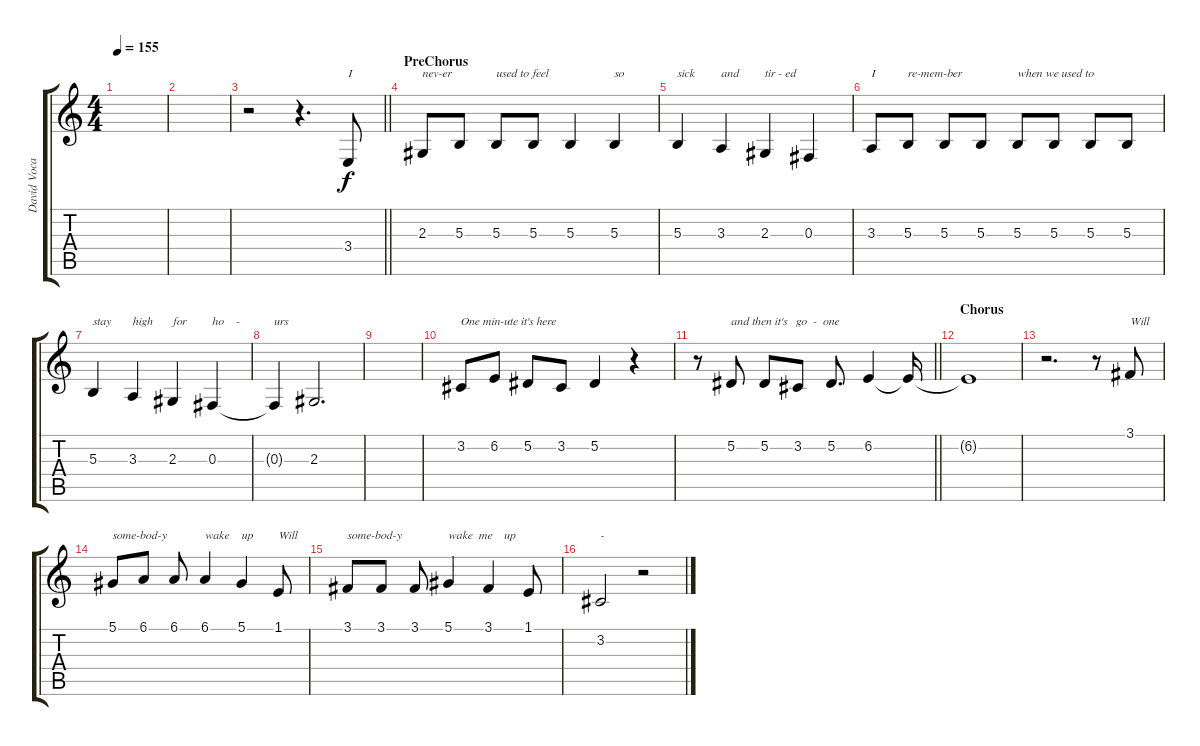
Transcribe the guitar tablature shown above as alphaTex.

\track ("David Vocals" "David Voca") {instrument synthvoice}
\staff {score tabs}
\tuning (Eb4 Bb3 Gb3 Db3 Ab2 Eb2) {hide}
\ts (4 4)
\tempo 155
\clef g2
\ks c
|
|
\barLineRight lightlight
r.2 r.4{d} 3.4.8{txt "I"} |
\section ("" "PreChorus")
2.3.8{txt "nev-er"} 5.3.8 5.3.8{txt "used to feel"} 5.3.8 5.3.4 5.3.4{txt "so"} |
5.3.4{txt "sick"} 3.3.4{txt "and"} 2.3.4{txt "tir - ed"} 0.3.4 |
3.3.8{txt "I"} 5.3.8{txt "re-mem-ber"} 5.3.8 5.3.8 5.3.8{txt "when we used to"} 5.3.8 5.3.8 5.3.8 |
5.3.4{txt "stay"} 3.3.4{txt "high"} 2.3.4{txt "for"} 0.3.4{txt "ho    -"} |
0.3{t}.4{txt "urs"} 2.3.2{d} |
|
3.2.8{txt "One min-ute it's here"} 6.2.8 5.2.8 3.2.8 5.2.4 r.4 |
\barLineRight lightlight
r.8 5.2.8{txt "and then it's   go  -  one"} 5.2.8 3.2.8 5.2.8{d} 6.2.4 6.2{t}.16 |
\section ("" "Chorus")
6.2{t}.1 |
r.2{d} r.8 3.1.8{txt "Will"} |
5.1.8{txt "some-bod-y"} 6.1.8 6.1.8 6.1.4{txt "wake"} 5.1.4{txt "up"} 1.1.8{txt "Will"} |
3.1.8{txt "some-bod-y"} 3.1.8 3.1.8 5.1.4{txt "wake  me    up"} 3.1.4 1.1.8 |
3.2.2{txt "-"} r.2
